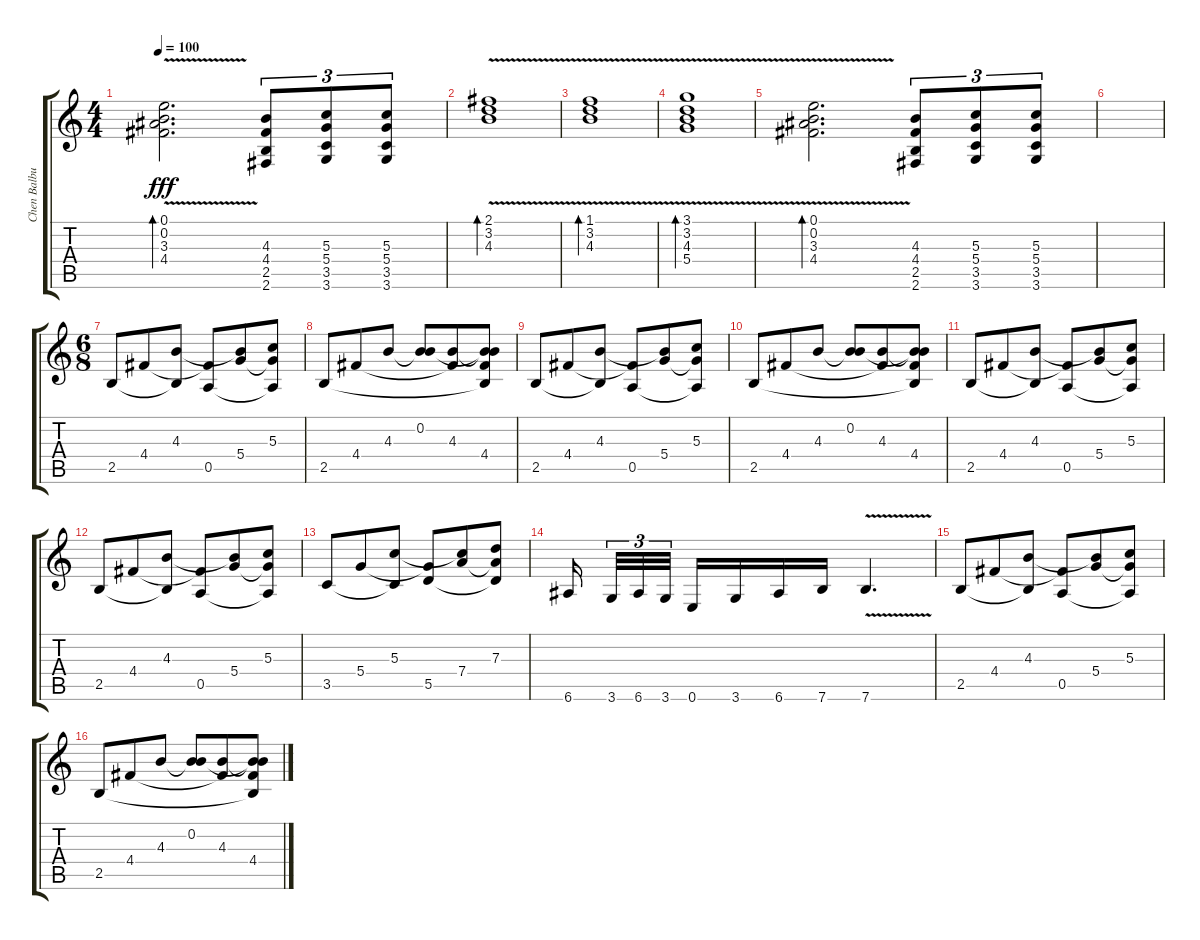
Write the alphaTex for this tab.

\track ("Chen Balbus" "Chen Balbu") {instrument distortionguitar}
\staff {score tabs}
\tuning (E4 B3 G3 D3 A2 E2) {hide}
\ts (4 4)
\tempo 100
\clef g2
\ks c
(0.1{v} 0.2{v} 3.3{v} 4.4{v}).2{d bd 240 dy fff} (4.3 4.4 2.5 2.6).8{tu (3 2) instrument distortionguitar} (5.3 5.4 3.5 3.6).8{tu (3 2)} (5.3 5.4 3.5 3.6).8{tu (3 2)} |
(2.1{v} 3.2{v} 4.3{v}).1{bd 240 instrument electricguitarclean} |
(1.1{v} 3.2{v} 4.3{v}).1{bd 240} |
(3.1{v} 3.2{v} 4.3{v} 5.4{v}).1{bd 240} |
(0.1{v} 0.2{v} 3.3{v} 4.4{v}).2{d bd 240} (4.3 4.4 2.5 2.6).8{tu (3 2) instrument distortionguitar} (5.3 5.4 3.5 3.6).8{tu (3 2)} (5.3 5.4 3.5 3.6).8{tu (3 2)} |
|
\ts (6 8)
2.5.8{instrument distortionguitar} 4.4.8 (4.3 2.5{t}).8 (4.4{t} 0.5).8 (4.3{t} 5.4).8 (5.3 5.4{t} 0.5{t}).8 |
2.5.8 4.4.8 4.3.8 (0.2 4.3{t}).8 (4.3 4.4{t}).8 (0.2{t} 4.3{t} 4.4 2.5{t}).8 |
2.5.8 4.4.8 (4.3 2.5{t}).8 (4.4{t} 0.5).8 (4.3{t} 5.4).8 (5.3 5.4{t} 0.5{t}).8 |
2.5.8 4.4.8 4.3.8 (0.2 4.3{t}).8 (4.3 4.4{t}).8 (0.2{t} 4.3{t} 4.4 2.5{t}).8 |
2.5.8 4.4.8 (4.3 2.5{t}).8 (4.4{t} 0.5).8 (4.3{t} 5.4).8 (5.3 5.4{t} 0.5{t}).8 |
2.5.8 4.4.8 (4.3 2.5{t}).8 (4.4{t} 0.5).8 (4.3{t} 5.4).8 (5.3 5.4{t} 0.5{t}).8 |
3.5.8 5.4.8 (5.3 3.5{t}).8 (5.4{t} 5.5).8 (5.3{t} 7.4).8 (7.3 7.4{t} 5.5{t}).8 |
6.6.16{beam splitsecondary} 3.6.32{tu (3 2)} 6.6.32{tu (3 2)} 3.6.32{tu (3 2) beam splitsecondary} 0.6.16 3.6.16 6.6.16 7.6.16 7.6{v}.4{d} |
2.5.8 4.4.8 (4.3 2.5{t}).8 (4.4{t} 0.5).8 (4.3{t} 5.4).8 (5.3 5.4{t} 0.5{t}).8 |
2.5.8 4.4.8 4.3.8 (0.2 4.3{t}).8 (4.3 4.4{t}).8 (0.2{t} 4.3{t} 4.4 2.5{t}).8
